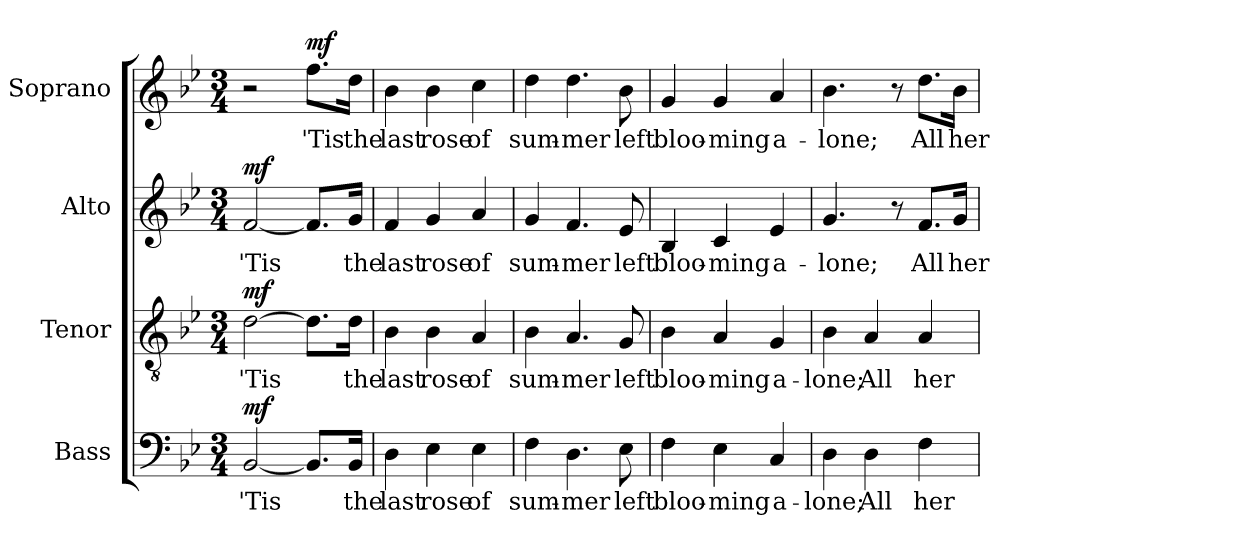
**kern	**text	**dynam	**kern	**text	**dynam	**kern	**text	**dynam	**kern	**text	**dynam
*part4	*part4	*part4	*part3	*part3	*part3	*part2	*part2	*part2	*part1	*part1	*part1
*staff4	*staff4	*staff4	*staff3	*staff3	*staff3	*staff2	*staff2	*staff2	*staff1	*staff1	*staff1
*I"Bass	*	*	*I"Tenor	*	*	*I"Alto	*	*	*I"Soprano	*	*
*I'B.	*	*	*I'T.	*	*	*I'A.	*	*	*I'S.	*	*
!!LO:PB:g=z
*clefF4	*	*	*clefGv2	*	*	*clefG2	*	*	*clefG2	*	*
*	*	*	*ITrd7c12	*	*	*	*	*	*	*	*
*k[b-e-]	*	*	*k[b-e-]	*	*	*k[b-e-]	*	*	*k[b-e-]	*	*
*B-:	*	*	*B-:	*	*	*B-:	*	*	*B-:	*	*
*M3/4	*	*	*M3/4	*	*	*M3/4	*	*	*M3/4	*	*
*MM100	*	*	*MM100	*	*	*MM100	*	*	*MM100	*	*
=1	=1	=1	=1	=1	=1	=1	=1	=1	=1	=1	=1
!	!LO:LY:b:color=#000000	!	!	!	!	!	!	!	!	!	!
!	!	!	!	!LO:LY:b:color=#000000	!	!	!	!	!	!	!
!	!	!	!	!	!	!	!LO:LY:b:color=#000000	!	!	!	!
[<2BB-i/	'Tis	mf	[>2Di\	'Tis	mf	[<2fi/	'Tis	mf	2r	.	.
!	!	!	!	!	!	!	!	!	!	!LO:LY:b:color=#000000	!
8.BB-i/L]	.	.	8.Di\L]	.	.	8.fi/L]	.	.	8.ffi\L	'Tis	mf
!	!LO:LY:b:color=#000000	!	!	!	!	!	!	!	!	!	!
!	!	!	!	!LO:LY:b:color=#000000	!	!	!	!	!	!	!
!	!	!	!	!	!	!	!LO:LY:b:color=#000000	!	!	!	!
!	!	!	!	!	!	!	!	!	!	!LO:LY:b:color=#000000	!
16BB-i/Jk	the	.	16Di\Jk	the	.	16gi/Jk	the	.	16ddi\Jk	the	.
=2	=2	=2	=2	=2	=2	=2	=2	=2	=2	=2	=2
!	!LO:LY:b:color=#000000	!	!	!	!	!	!	!	!	!	!
!	!	!	!	!LO:LY:b:color=#000000	!	!	!	!	!	!	!
!	!	!	!	!	!	!	!LO:LY:b:color=#000000	!	!	!	!
!	!	!	!	!	!	!	!	!	!	!LO:LY:b:color=#000000	!
4Di\	last	.	4BB-i\	last	.	4fi/	last	.	4b-i\	last	.
!	!LO:LY:b:color=#000000	!	!	!	!	!	!	!	!	!	!
!	!	!	!	!LO:LY:b:color=#000000	!	!	!	!	!	!	!
!	!	!	!	!	!	!	!LO:LY:b:color=#000000	!	!	!	!
!	!	!	!	!	!	!	!	!	!	!LO:LY:b:color=#000000	!
4E-i\	rose	.	4BB-i\	rose	.	4gi/	rose	.	4b-i\	rose	.
!	!LO:LY:b:color=#000000	!	!	!	!	!	!	!	!	!	!
!	!	!	!	!LO:LY:b:color=#000000	!	!	!	!	!	!	!
!	!	!	!	!	!	!	!LO:LY:b:color=#000000	!	!	!	!
!	!	!	!	!	!	!	!	!	!	!LO:LY:b:color=#000000	!
4E-i\	of	.	4AAi/	of	.	4ai/	of	.	4cci\	of	.
=3	=3	=3	=3	=3	=3	=3	=3	=3	=3	=3	=3
!	!LO:LY:b:color=#000000	!	!	!	!	!	!	!	!	!	!
!	!	!	!	!LO:LY:b:color=#000000	!	!	!	!	!	!	!
!	!	!	!	!	!	!	!LO:LY:b:color=#000000	!	!	!	!
!	!	!	!	!	!	!	!	!	!	!LO:LY:b:color=#000000	!
4Fi\	sum-	.	4BB-i\	sum-	.	4gi/	sum-	.	4ddi\	sum-	.
!	!LO:LY:b:color=#000000	!	!	!	!	!	!	!	!	!	!
!	!	!	!	!LO:LY:b:color=#000000	!	!	!	!	!	!	!
!	!	!	!	!	!	!	!LO:LY:b:color=#000000	!	!	!	!
!	!	!	!	!	!	!	!	!	!	!LO:LY:b:color=#000000	!
4.Di\	-mer	.	4.AAi/	-mer	.	4.fi/	-mer	.	4.ddi\	-mer	.
!	!LO:LY:b:color=#000000	!	!	!	!	!	!	!	!	!	!
!	!	!	!	!LO:LY:b:color=#000000	!	!	!	!	!	!	!
!	!	!	!	!	!	!	!LO:LY:b:color=#000000	!	!	!	!
!	!	!	!	!	!	!	!	!	!	!LO:LY:b:color=#000000	!
8E-i\	left	.	8GGi/	left	.	8e-i/	left	.	8b-i\	left	.
=4	=4	=4	=4	=4	=4	=4	=4	=4	=4	=4	=4
!	!LO:LY:b:color=#000000	!	!	!	!	!	!	!	!	!	!
!	!	!	!	!LO:LY:b:color=#000000	!	!	!	!	!	!	!
!	!	!	!	!	!	!	!LO:LY:b:color=#000000	!	!	!	!
!	!	!	!	!	!	!	!	!	!	!LO:LY:b:color=#000000	!
4Fi\	bloo-	.	4BB-i\	bloo-	.	4B-i/	bloo-	.	4gi/	bloo-	.
!	!LO:LY:b:color=#000000	!	!	!	!	!	!	!	!	!	!
!	!	!	!	!LO:LY:b:color=#000000	!	!	!	!	!	!	!
!	!	!	!	!	!	!	!LO:LY:b:color=#000000	!	!	!	!
!	!	!	!	!	!	!	!	!	!	!LO:LY:b:color=#000000	!
4E-i\	-ming	.	4AAi/	-ming	.	4ci/	-ming	.	4gi/	-ming	.
!	!LO:LY:b:color=#000000	!	!	!	!	!	!	!	!	!	!
!	!	!	!	!LO:LY:b:color=#000000	!	!	!	!	!	!	!
!	!	!	!	!	!	!	!LO:LY:b:color=#000000	!	!	!	!
!	!	!	!	!	!	!	!	!	!	!LO:LY:b:color=#000000	!
4Ci/	a-	.	4GGi/	a-	.	4e-i/	a-	.	4ai/	a-	.
=5	=5	=5	=5	=5	=5	=5	=5	=5	=5	=5	=5
!	!LO:LY:b:color=#000000	!	!	!	!	!	!	!	!	!	!
!	!	!	!	!LO:LY:b:color=#000000	!	!	!	!	!	!	!
!	!	!	!	!	!	!	!LO:LY:b:color=#000000	!	!	!	!
!	!	!	!	!	!	!	!	!	!	!LO:LY:b:color=#000000	!
4Di\	-lone;	.	4BB-i\	-lone;	.	4.gi/	-lone;	.	4.b-i\	-lone;	.
!	!LO:LY:b:color=#000000	!	!	!	!	!	!	!	!	!	!
!	!	!	!	!LO:LY:b:color=#000000	!	!	!	!	!	!	!
4Di\	All	.	4AAi/	All	.	.	.	.	.	.	.
.	.	.	.	.	.	8r	.	.	8r	.	.
!	!LO:LY:b:color=#000000	!	!	!	!	!	!	!	!	!	!
!	!	!	!	!LO:LY:b:color=#000000	!	!	!	!	!	!	!
!	!	!	!	!	!	!	!LO:LY:b:color=#000000	!	!	!	!
!	!	!	!	!	!	!	!	!	!	!LO:LY:b:color=#000000	!
4Fi\	her	.	4AAi/	her	.	8.fi/L	All	.	8.ddi\L	All	.
!	!	!	!	!	!	!	!LO:LY:b:color=#000000	!	!	!	!
!	!	!	!	!	!	!	!	!	!	!LO:LY:b:color=#000000	!
.	.	.	.	.	.	16gi/Jk	her	.	16b-i\Jk	her	.
=	=	=	=	=	=	=	=	=	=	=	=
*-	*-	*-	*-	*-	*-	*-	*-	*-	*-	*-	*-
